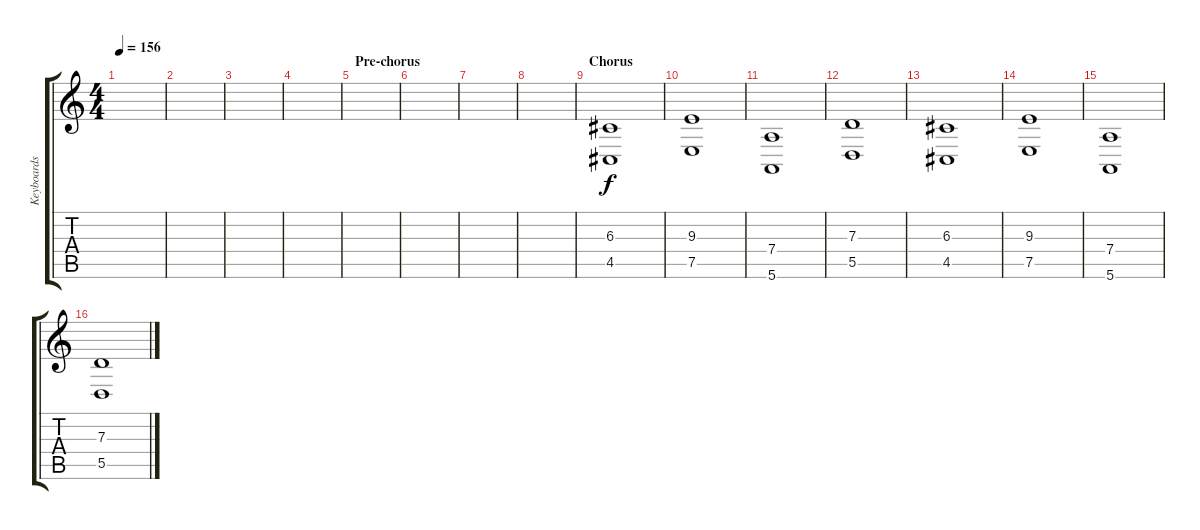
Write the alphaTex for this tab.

\track ("Keyboards" "Keyboards") {instrument pad8sweep}
\staff {score tabs}
\tuning (E4 B3 G3 D3 A2 E2) {hide}
\ts (4 4)
\tempo 156
\clef g2
\ks c
|
|
|
|
\section ("" "Pre-chorus")
|
|
|
|
\section ("" "Chorus")
(6.3 4.5).1 |
(9.3 7.5).1 |
(7.4 5.6).1 |
(7.3 5.5).1 |
(6.3 4.5).1 |
(9.3 7.5).1 |
(7.4 5.6).1 |
(7.3 5.5).1
